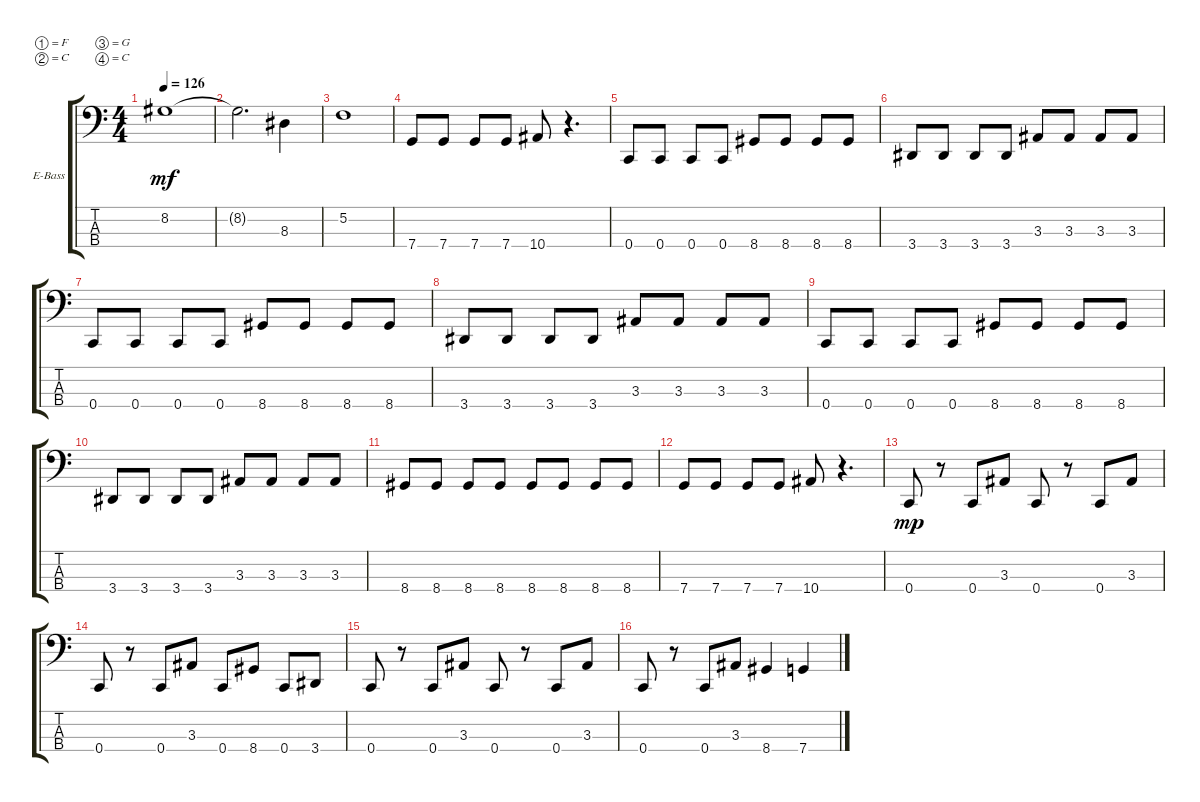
\defaultSystemsLayout 4
\bracketExtendMode groupsimilarinstruments
\firstSystemTrackNameOrientation horizontal
\otherSystemsTrackNameOrientation horizontal
\track ("Electric Bass" "E-Bass") {instrument electricbassfinger}
\staff {score tabs}
\tuning (F2 C2 G1 C1)
\ts (4 4)
\tempo 126
\clef f4
\ks c
8.2.1{dy mf} |
8.2{t}.2{d} 8.3.4 |
5.2.1 |
7.4.8 7.4.8 7.4.8 7.4.8 10.4.8 r.4{d} |
0.4.8 0.4.8 0.4.8 0.4.8 8.4.8 8.4.8 8.4.8 8.4.8 |
3.4.8 3.4.8 3.4.8 3.4.8 3.3.8 3.3.8 3.3.8 3.3.8 |
0.4.8 0.4.8 0.4.8 0.4.8 8.4.8 8.4.8 8.4.8 8.4.8 |
3.4.8 3.4.8 3.4.8 3.4.8 3.3.8 3.3.8 3.3.8 3.3.8 |
0.4.8 0.4.8 0.4.8 0.4.8 8.4.8 8.4.8 8.4.8 8.4.8 |
3.4.8 3.4.8 3.4.8 3.4.8 3.3.8 3.3.8 3.3.8 3.3.8 |
8.4.8 8.4.8 8.4.8 8.4.8 8.4.8 8.4.8 8.4.8 8.4.8 |
7.4.8 7.4.8 7.4.8 7.4.8 10.4.8 r.4{d} |
0.4.8{dy mp} r.8 0.4.8 3.3.8 0.4.8 r.8 0.4.8 3.3.8 |
0.4.8 r.8 0.4.8 3.3.8 0.4.8 8.4.8 0.4.8 3.4.8 |
0.4.8 r.8 0.4.8 3.3.8 0.4.8 r.8 0.4.8 3.3.8 |
0.4.8 r.8 0.4.8 3.3.8 8.4.4 7.4.4
